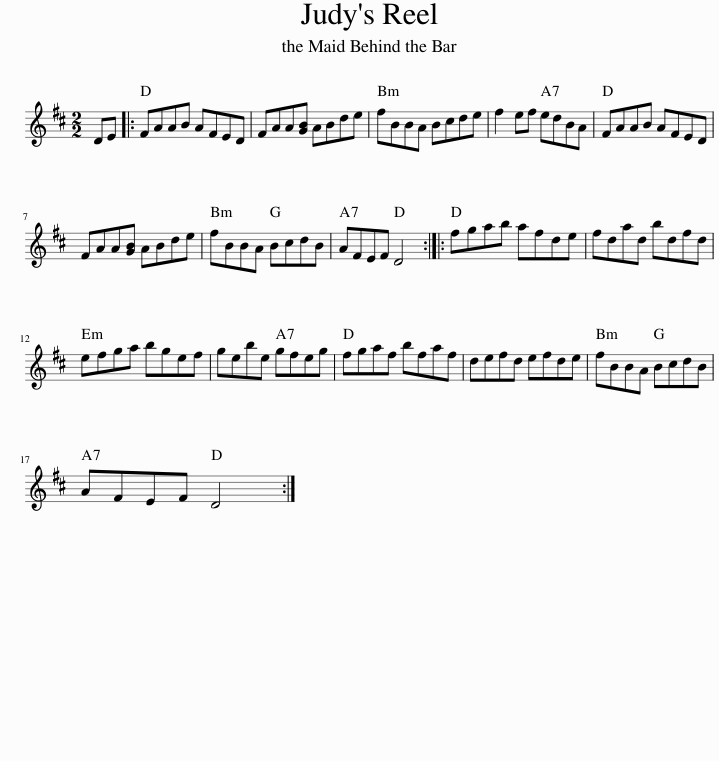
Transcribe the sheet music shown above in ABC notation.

X:1
L:1/8
M:2/2
I:linebreak $
K:D
V:1 treble
V:1
 DE |: FAAB AFED | FAA[GB] ABde | fBBA Bcde | f2 ef edBA | %5
 FAAB AFED |$ FAA[GB] ABde | fBBA BcdB | AFEF D4 :: fgab afde | %10
 fdad bdfd |$ efga bgef | gebe gfeg | fgaf bfaf | defd efde | %15
 fBBA BcdB |$ AFEF D4 :| %17
